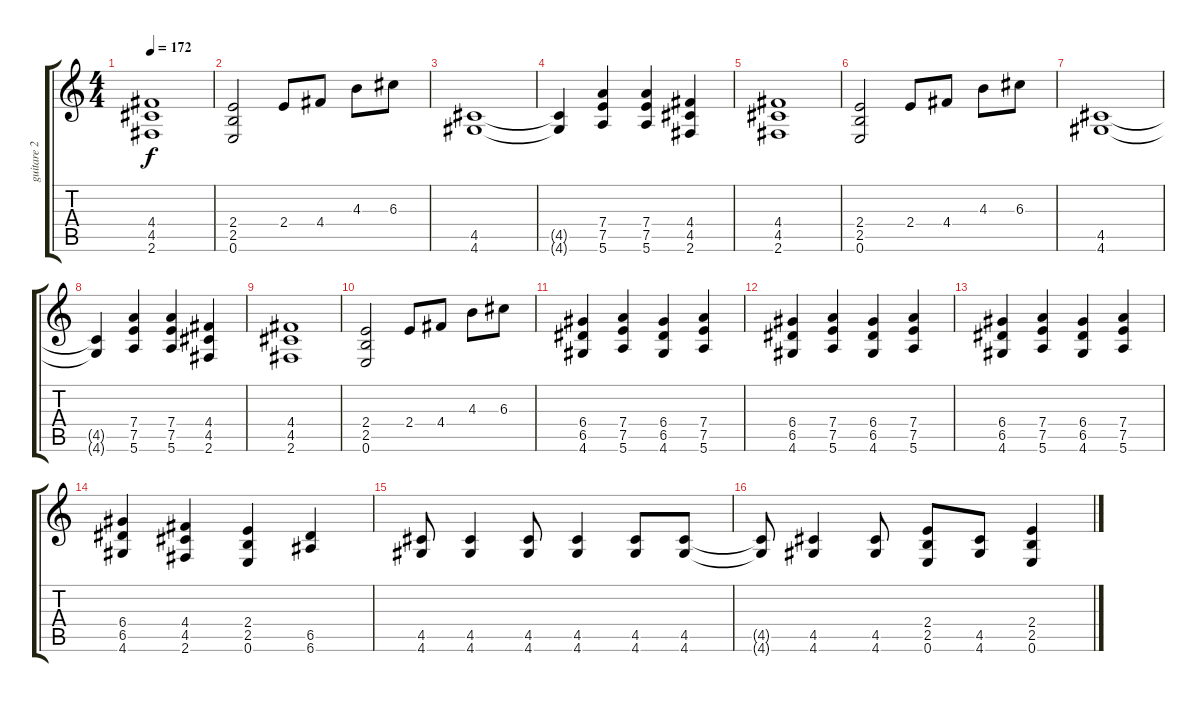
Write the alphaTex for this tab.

\track ("guitare 2" "guitare 2") {instrument distortionguitar}
\staff {score tabs}
\tuning (E4 B3 G3 D3 A2 E2) {hide}
\ts (4 4)
\tempo 172
\clef g2
\ks c
(4.4 4.5 2.6).1{dy f} |
(2.4 2.5 0.6).2 2.4.8 4.4.8 4.3.8 6.3.8 |
(4.5 4.6).1 |
(4.5{t} 4.6{t}).4 (7.4 7.5 5.6).4 (7.4 7.5 5.6).4 (4.4 4.5 2.6).4 |
(4.4 4.5 2.6).1 |
(2.4 2.5 0.6).2 2.4.8 4.4.8 4.3.8 6.3.8 |
(4.5 4.6).1 |
(4.5{t} 4.6{t}).4 (7.4 7.5 5.6).4 (7.4 7.5 5.6).4 (4.4 4.5 2.6).4 |
(4.4 4.5 2.6).1 |
(2.4 2.5 0.6).2 2.4.8 4.4.8 4.3.8 6.3.8 |
(6.4 6.5 4.6).4 (7.4 7.5 5.6).4 (6.4 6.5 4.6).4 (7.4 7.5 5.6).4 |
(6.4 6.5 4.6).4 (7.4 7.5 5.6).4 (6.4 6.5 4.6).4 (7.4 7.5 5.6).4 |
(6.4 6.5 4.6).4 (7.4 7.5 5.6).4 (6.4 6.5 4.6).4 (7.4 7.5 5.6).4 |
(6.4 6.5 4.6).4 (4.4 4.5 2.6).4 (2.4 2.5 0.6).4 (6.5 6.6).4 |
(4.5 4.6).8 (4.5 4.6).4 (4.5 4.6).8 (4.5 4.6).4 (4.5 4.6).8 (4.5 4.6).8 |
(4.5{t} 4.6{t}).8 (4.5 4.6).4 (4.5 4.6).8 (2.4 2.5 0.6).8 (4.5 4.6).8 (2.4 2.5 0.6).4
